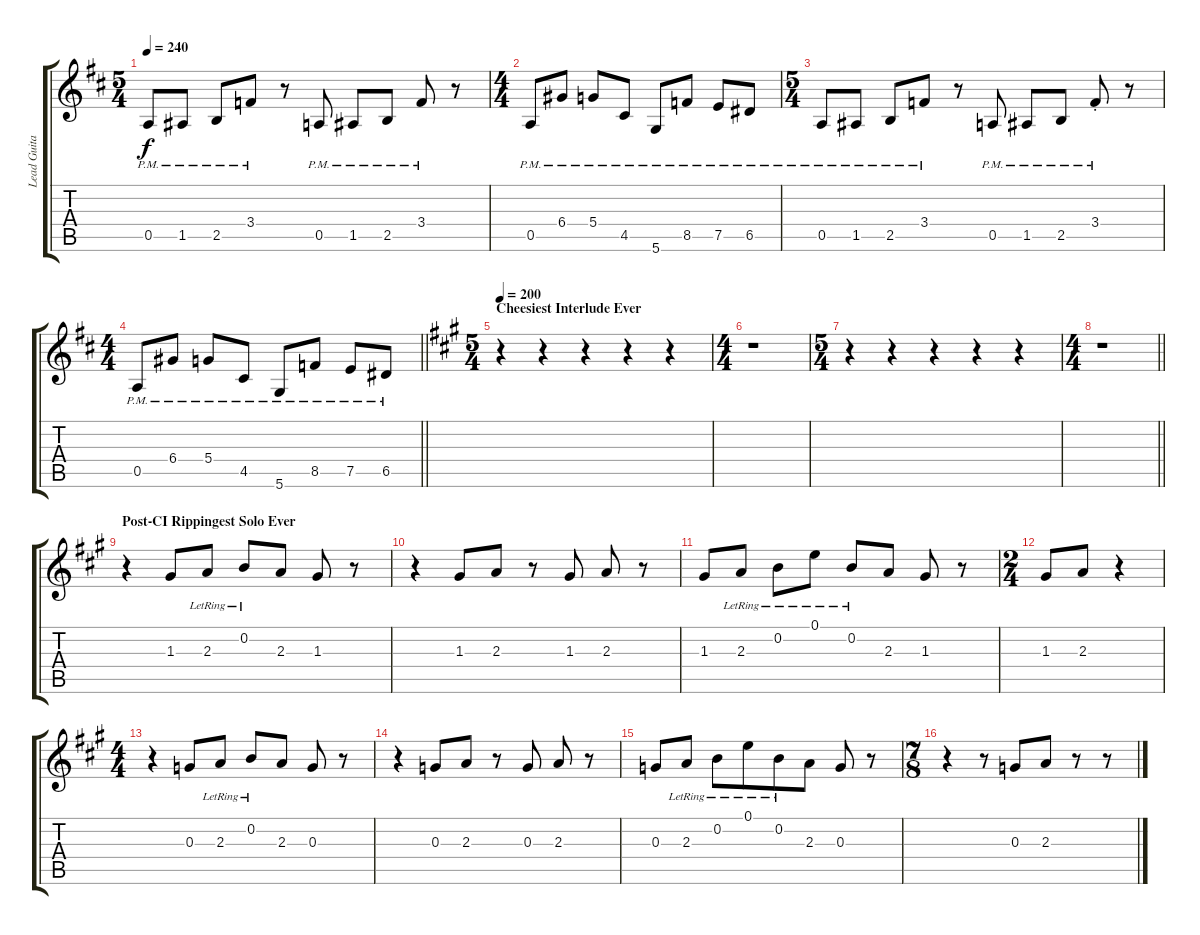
\track ("Lead Guitar 2" "Lead Guita") {instrument overdrivenguitar}
\staff {score tabs}
\tuning (E4 B3 G3 D3 A2 D2) {hide}
\ts (5 4)
\tempo 240
\clef g2
\ks bminor
0.5{pm}.8{dy f} 1.5{pm}.8 2.5{pm}.8 3.4{pm}.8 r.8 0.5{pm}.8 1.5{pm}.8 2.5{pm}.8 3.4{pm}.8 r.8 |
\ts (4 4)
0.5{pm}.8 6.4{pm}.8 5.4{pm}.8 4.5{pm}.8 5.6{pm}.8 8.5{pm}.8 7.5{pm}.8 6.5{pm}.8 |
\ts (5 4)
0.5{pm}.8 1.5{pm}.8 2.5{pm}.8 3.4{pm}.8 r.8 0.5{pm}.8 1.5{pm}.8 2.5{pm}.8 3.4{pm st}.8 r.8 |
\ts (4 4)
\barLineRight lightlight
0.5{pm}.8 6.4{pm}.8 5.4{pm}.8 4.5{pm}.8 5.6{pm}.8 8.5{pm}.8 7.5{pm}.8 6.5{pm}.8 |
\ts (5 4)
\section ("" "Cheesiest Interlude Ever")
\tempo 200
\ks f#minor
r.4 r.4 r.4 r.4 r.4 |
\ts (4 4)
r.1 |
\ts (5 4)
r.4 r.4 r.4 r.4 r.4 |
\ts (4 4)
\barLineRight lightlight
r.1 |
\section ("" "Post-CI Rippingest Solo Ever")
r.4{balance 5 instrument distortionguitar} 1.3.8 2.3{lr}.8 0.2{lr}.8 2.3.8 1.3.8 r.8 |
r.4 1.3.8 2.3.8 r.8 1.3.8 2.3.8 r.8 |
1.3.8 2.3{lr}.8 0.2{lr}.8 0.1{lr}.8 0.2{lr}.8 2.3.8 1.3.8 r.8 |
\ts (2 4)
1.3.8 2.3.8 r.4 |
\ts (4 4)
r.4 0.3.8 2.3{lr}.8 0.2{lr}.8 2.3.8 0.3.8 r.8 |
r.4 0.3.8 2.3.8 r.8 0.3.8 2.3.8 r.8 |
0.3.8{beam merge} 2.3{lr}.8 0.2{lr}.8{beam merge} 0.1{lr}.8{beam merge} 0.2{lr}.8{beam merge} 2.3.8 0.3.8 r.8 |
\ts (7 8)
r.4 r.8 0.3.8{beam merge} 2.3.8 r.8 r.8
